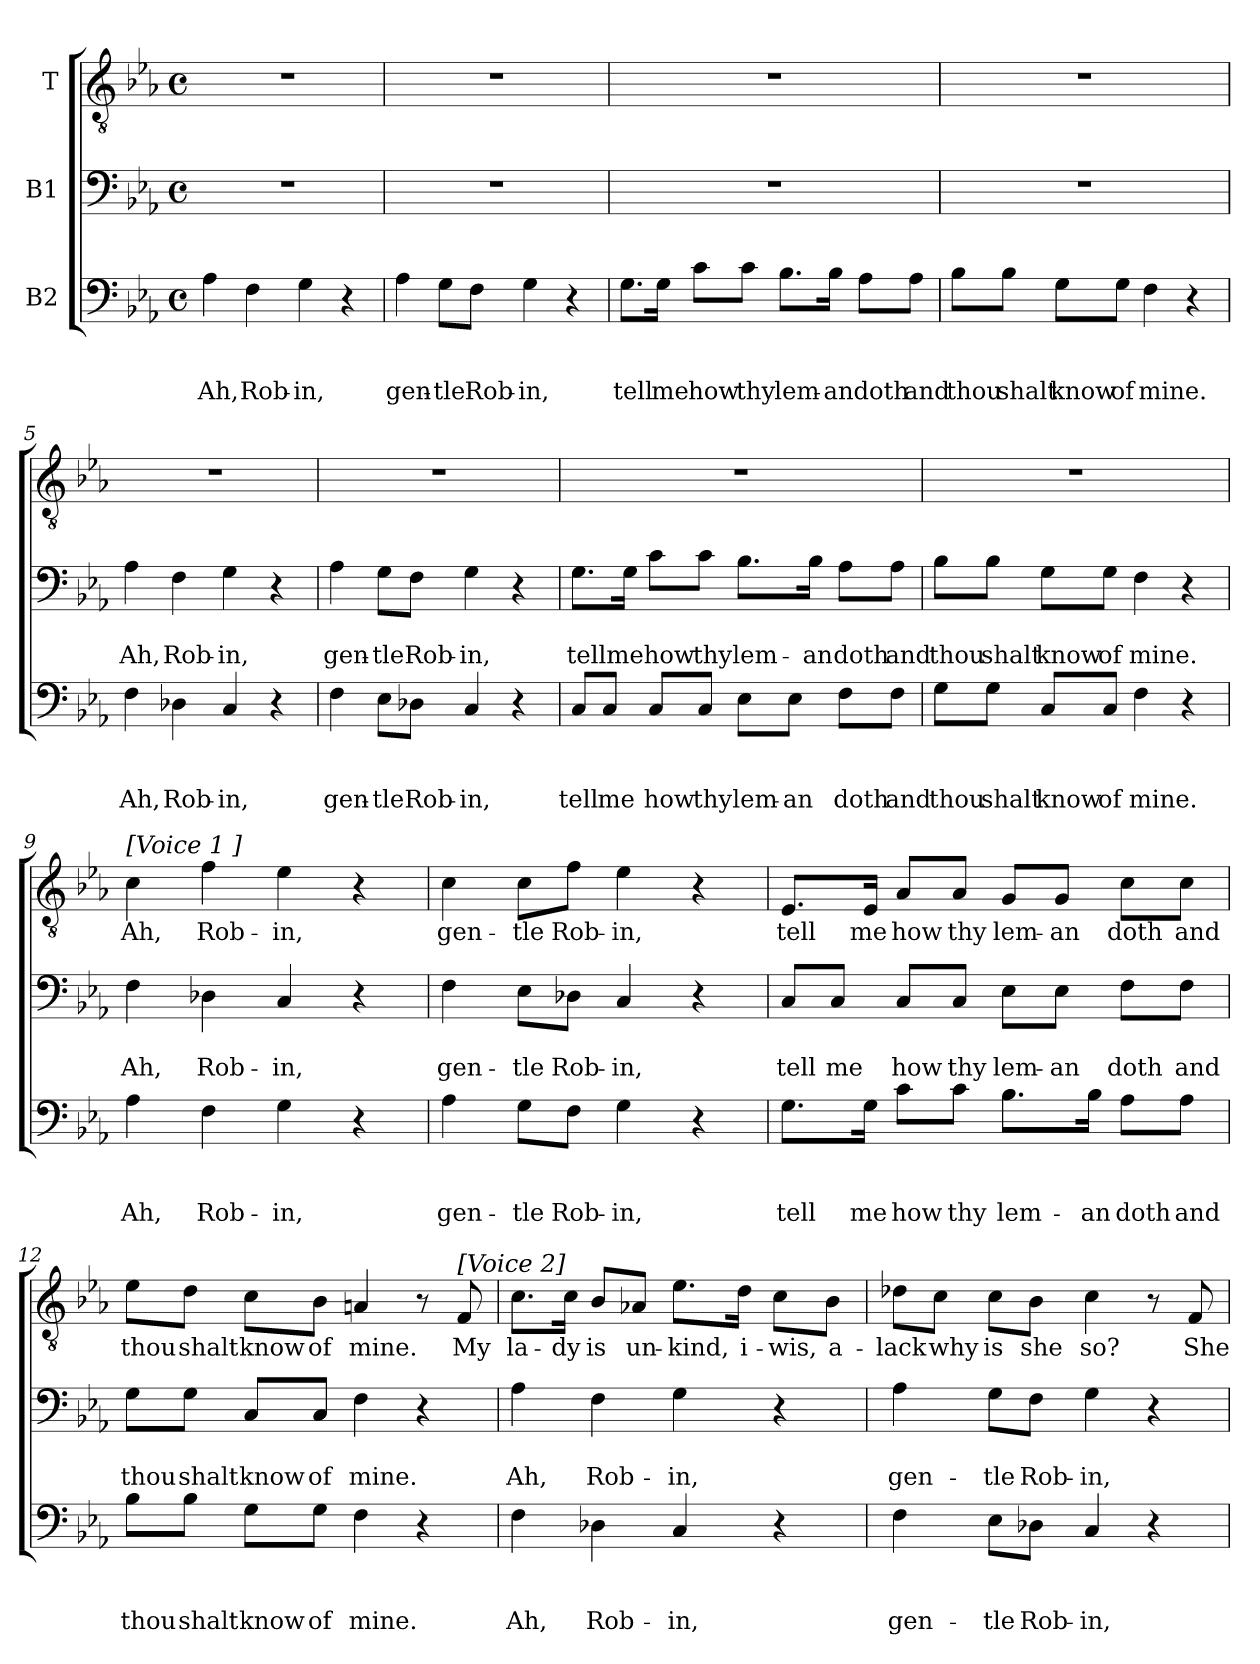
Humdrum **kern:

**kern	**text	**text	**text	**kern	**text	**text	**kern	**text
*part3	*part3	*part3	*part3	*part2	*part2	*part2	*part1	*part1
*staff3	*staff3	*staff3	*staff3	*staff2	*staff2	*staff2	*staff1	*staff1
*I"B2	*	*	*	*I"B1	*	*	*I"T	*
*clefF4	*	*	*	*clefF4	*	*	*clefGv2	*
*k[b-e-a-]	*	*	*	*k[b-e-a-]	*	*	*k[b-e-a-]	*
*E-:	*	*	*	*E-:	*	*	*E-:	*
*M4/4	*	*	*	*M4/4	*	*	*M4/4	*
*met(c)	*	*	*	*met(c)	*	*	*met(c)	*
=1	=1	=1	=1	=1	=1	=1	=1	=1
!	!	!	!LO:LY:b	!	!	!	!	!
4A-\	.	.	Ah,	1r	.	.	1r	.
!	!	!	!LO:LY:b	!	!	!	!	!
4F\	.	.	Rob-	.	.	.	.	.
!	!	!	!LO:LY:b	!	!	!	!	!
4G\	.	.	-in,	.	.	.	.	.
4r	.	.	.	.	.	.	.	.
=2	=2	=2	=2	=2	=2	=2	=2	=2
!	!	!	!LO:LY:b	!	!	!	!	!
4A-\	.	.	gen-	1r	.	.	1r	.
!	!	!	!LO:LY:b:rj	!	!	!	!	!
8G\L	.	.	-tle	.	.	.	.	.
!	!	!	!LO:LY:b	!	!	!	!	!
8F\J	.	.	Rob-	.	.	.	.	.
!	!	!	!LO:LY:b	!	!	!	!	!
4G\	.	.	-in,	.	.	.	.	.
4r	.	.	.	.	.	.	.	.
=3	=3	=3	=3	=3	=3	=3	=3	=3
!	!	!	!LO:LY:b	!	!	!	!	!
8.G\L	.	.	tell	1r	.	.	1r	.
!	!	!	!LO:LY:b	!	!	!	!	!
16G\Jk	.	.	me	.	.	.	.	.
!	!	!	!LO:LY:b	!	!	!	!	!
8c\L	.	.	how	.	.	.	.	.
!	!	!	!LO:LY:b	!	!	!	!	!
8c\J	.	.	thy	.	.	.	.	.
!	!	!	!LO:LY:b	!	!	!	!	!
8.B-\L	.	.	lem-	.	.	.	.	.
!	!	!	!LO:LY:b:rj	!	!	!	!	!
16B-\Jk	.	.	-an	.	.	.	.	.
!	!	!	!LO:LY:b	!	!	!	!	!
8A-\L	.	.	doth	.	.	.	.	.
!	!	!	!LO:LY:b	!	!	!	!	!
8A-\J	.	.	and	.	.	.	.	.
=4	=4	=4	=4	=4	=4	=4	=4	=4
!	!	!	!LO:LY:b	!	!	!	!	!
8B-\L	.	.	thou	1r	.	.	1r	.
!	!	!	!LO:LY:b	!	!	!	!	!
8B-\J	.	.	shalt	.	.	.	.	.
!	!	!	!LO:LY:b	!	!	!	!	!
8G\L	.	.	know	.	.	.	.	.
!	!	!	!LO:LY:b	!	!	!	!	!
8G\J	.	.	of	.	.	.	.	.
!	!	!	!LO:LY:b	!	!	!	!	!
4F\	.	.	mine.	.	.	.	.	.
4r	.	.	.	.	.	.	.	.
=5	=5	=5	=5	=5	=5	=5	=5	=5
!	!	!	!LO:LY:b	!	!	!LO:LY:b	!	!
4F\	.	.	Ah,	4A-\	.	Ah,	1r	.
!	!	!	!LO:LY:b	!	!	!LO:LY:b	!	!
4D-X\	.	.	Rob-	4F\	.	Rob-	.	.
!	!	!	!LO:LY:b	!	!	!LO:LY:b	!	!
4C/	.	.	-in,	4G\	.	-in,	.	.
4r	.	.	.	4r	.	.	.	.
!!LO:LB:g=z
=6	=6	=6	=6	=6	=6	=6	=6	=6
!	!	!	!LO:LY:b	!	!	!LO:LY:b	!	!
4F\	.	.	gen-	4A-\	.	gen-	1r	.
!	!	!	!LO:LY:b:rj	!	!	!LO:LY:b:rj	!	!
8E-\L	.	.	-tle	8G\L	.	-tle	.	.
!	!	!	!LO:LY:b	!	!	!LO:LY:b	!	!
8D-X\J	.	.	Rob-	8F\J	.	Rob-	.	.
!	!	!	!LO:LY:b	!	!	!LO:LY:b	!	!
4C/	.	.	-in,	4G\	.	-in,	.	.
4r	.	.	.	4r	.	.	.	.
=7	=7	=7	=7	=7	=7	=7	=7	=7
!	!	!	!LO:LY:b	!	!	!LO:LY:b	!	!
8C/L	.	.	tell	8.G\L	.	tell	1r	.
!	!	!	!LO:LY:b	!	!	!	!	!
8C/J	.	.	me	.	.	.	.	.
!	!	!	!	!	!	!LO:LY:b	!	!
.	.	.	.	16G\Jk	.	me	.	.
!	!	!	!LO:LY:b	!	!	!LO:LY:b	!	!
8C/L	.	.	how	8c\L	.	how	.	.
!	!	!	!LO:LY:b	!	!	!LO:LY:b	!	!
8C/J	.	.	thy	8c\J	.	thy	.	.
!	!	!	!LO:LY:b	!	!	!LO:LY:b	!	!
8E-\L	.	.	lem-	8.B-\L	.	lem-	.	.
!	!	!	!LO:LY:b:rj	!	!	!	!	!
8E-\J	.	.	-an	.	.	.	.	.
!	!	!	!	!	!	!LO:LY:b	!	!
.	.	.	.	16B-\Jk	.	-an	.	.
!	!	!	!LO:LY:b	!	!	!LO:LY:b	!	!
8F\L	.	.	doth	8A-\L	.	doth	.	.
!	!	!	!LO:LY:b	!	!	!LO:LY:b	!	!
8F\J	.	.	and	8A-\J	.	and	.	.
=8	=8	=8	=8	=8	=8	=8	=8	=8
!	!	!	!LO:LY:b	!	!	!LO:LY:b	!	!
8G\L	.	.	thou	8B-\L	.	thou	1r	.
!	!	!	!LO:LY:b	!	!	!LO:LY:b	!	!
8G\J	.	.	shalt	8B-\J	.	shalt	.	.
!	!	!	!LO:LY:b	!	!	!LO:LY:b	!	!
8C/L	.	.	know	8G\L	.	know	.	.
!	!	!	!LO:LY:b	!	!	!LO:LY:b	!	!
8C/J	.	.	of	8G\J	.	of	.	.
!	!	!	!LO:LY:b	!	!	!LO:LY:b	!	!
4F\	.	.	mine.	4F\	.	mine.	.	.
4r	.	.	.	4r	.	.	.	.
=9	=9	=9	=9	=9	=9	=9	=9	=9
!	!	!	!	!	!	!	!LO:TX:a:t=[Voice 1 ]	!
!	!	!	!LO:LY:b	!	!	!LO:LY:b	!	!LO:LY:b
4A-\	.	.	Ah,	4F\	.	Ah,	4c\	Ah,
!	!	!	!LO:LY:b	!	!	!LO:LY:b	!	!LO:LY:b
4F\	.	.	Rob-	4D-X\	.	Rob-	4f\	Rob-
!	!	!	!LO:LY:b	!	!	!LO:LY:b	!	!LO:LY:b
4G\	.	.	-in,	4C/	.	-in,	4e-\	-in,
4r	.	.	.	4r	.	.	4r	.
=10	=10	=10	=10	=10	=10	=10	=10	=10
!	!	!	!LO:LY:b	!	!	!LO:LY:b	!	!LO:LY:b
4A-\	.	.	gen-	4F\	.	gen-	4c\	gen-
!	!	!	!LO:LY:b:rj	!	!	!LO:LY:b:rj	!	!LO:LY:b:rj
8G\L	.	.	-tle	8E-\L	.	-tle	8c\L	-tle
!	!	!	!LO:LY:b	!	!	!LO:LY:b	!	!LO:LY:b
8F\J	.	.	Rob-	8D-X\J	.	Rob-	8f\J	Rob-
!	!	!	!LO:LY:b	!	!	!LO:LY:b	!	!LO:LY:b
4G\	.	.	-in,	4C/	.	-in,	4e-\	-in,
4r	.	.	.	4r	.	.	4r	.
!!LO:LB:g=z
=11	=11	=11	=11	=11	=11	=11	=11	=11
!	!	!	!LO:LY:b	!	!	!LO:LY:b	!	!LO:LY:b
8.G\L	.	.	tell	8C/L	.	tell	8.E-/L	tell
!	!	!	!	!	!	!LO:LY:b	!	!
.	.	.	.	8C/J	.	me	.	.
!	!	!	!LO:LY:b	!	!	!	!	!LO:LY:b
16G\Jk	.	.	me	.	.	.	16E-/Jk	me
!	!	!	!LO:LY:b	!	!	!LO:LY:b	!	!LO:LY:b
8c\L	.	.	how	8C/L	.	how	8A-/L	how
!	!	!	!LO:LY:b	!	!	!LO:LY:b	!	!LO:LY:b
8c\J	.	.	thy	8C/J	.	thy	8A-/J	thy
!	!	!	!LO:LY:b	!	!	!LO:LY:b	!	!LO:LY:b
8.B-\L	.	.	lem-	8E-\L	.	lem-	8G/L	lem-
!	!	!	!	!	!	!LO:LY:b	!	!LO:LY:b
.	.	.	.	8E-\J	.	-an	8G/J	-an
!	!	!	!LO:LY:b	!	!	!	!	!
16B-\Jk	.	.	-an	.	.	.	.	.
!	!	!	!LO:LY:b	!	!	!LO:LY:b	!	!LO:LY:b
8A-\L	.	.	doth	8F\L	.	doth	8c\L	doth
!	!	!	!LO:LY:b	!	!	!LO:LY:b	!	!LO:LY:b
8A-\J	.	.	and	8F\J	.	and	8c\J	and
=12	=12	=12	=12	=12	=12	=12	=12	=12
!	!	!	!LO:LY:b	!	!	!LO:LY:b	!	!LO:LY:b
8B-\L	.	.	thou	8G\L	.	thou	8e-\L	thou
!	!	!	!LO:LY:b	!	!	!LO:LY:b	!	!LO:LY:b
8B-\J	.	.	shalt	8G\J	.	shalt	8d\J	shalt
!	!	!	!LO:LY:b	!	!	!LO:LY:b	!	!LO:LY:b
8G\L	.	.	know	8C/L	.	know	8c\L	know
!	!	!	!LO:LY:b	!	!	!LO:LY:b	!	!LO:LY:b
8G\J	.	.	of	8C/J	.	of	8B-\J	of
!	!	!	!LO:LY:b	!	!	!LO:LY:b	!	!LO:LY:b
4F\	.	.	mine.	4F\	.	mine.	4An/	mine.
4r	.	.	.	4r	.	.	8r	.
!	!	!	!	!	!	!	!LO:TX:a:t=[Voice 2]	!
!	!	!	!	!	!	!	!	!LO:LY:b
.	.	.	.	.	.	.	8F/	My
=13	=13	=13	=13	=13	=13	=13	=13	=13
!	!	!	!LO:LY:b	!	!	!LO:LY:b	!	!LO:LY:b
4F\	.	.	Ah,	4A-\	.	Ah,	8.c\L	la-
!	!	!	!	!	!	!	!	!LO:LY:b
.	.	.	.	.	.	.	16c\Jk	-dy
!	!	!	!LO:LY:b	!	!	!LO:LY:b	!	!LO:LY:b
4D-X\	.	.	Rob-	4F\	.	Rob-	8B-/L	is
!	!	!	!	!	!	!	!	!LO:LY:b
.	.	.	.	.	.	.	8A-X/J	un-
!	!	!	!LO:LY:b	!	!	!LO:LY:b	!	!LO:LY:b
4C/	.	.	-in,	4G\	.	-in,	8.e-\L	-kind,
!	!	!	!	!	!	!	!	!LO:LY:b
.	.	.	.	.	.	.	16d\Jk	i-
!	!	!	!	!	!	!	!	!LO:LY:b
4r	.	.	.	4r	.	.	8c\L	-wis,
!	!	!	!	!	!	!	!	!LO:LY:b
.	.	.	.	.	.	.	8B-\J	a-
!!LO:PB:g=z
=14	=14	=14	=14	=14	=14	=14	=14	=14
!	!	!	!LO:LY:b	!	!	!LO:LY:b	!	!LO:LY:b
4F\	.	.	gen-	4A-\	.	gen-	8d-X\L	-lack
!	!	!	!	!	!	!	!	!LO:LY:b
.	.	.	.	.	.	.	8c\J	why
!	!	!	!LO:LY:b	!	!	!LO:LY:b	!	!LO:LY:b
8E-\L	.	.	-tle	8G\L	.	-tle	8c\L	is
!	!	!	!LO:LY:b	!	!	!LO:LY:b	!	!LO:LY:b
8D-X\J	.	.	Rob-	8F\J	.	Rob-	8B-\J	she
!	!	!	!LO:LY:b	!	!	!LO:LY:b	!	!LO:LY:b
4C/	.	.	-in,	4G\	.	-in,	4c\	so?
4r	.	.	.	4r	.	.	8r	.
!	!	!	!	!	!	!	!	!LO:LY:b
.	.	.	.	.	.	.	8F/	She
=	=	=	=	=	=	=	=	=
*-	*-	*-	*-	*-	*-	*-	*-	*-
